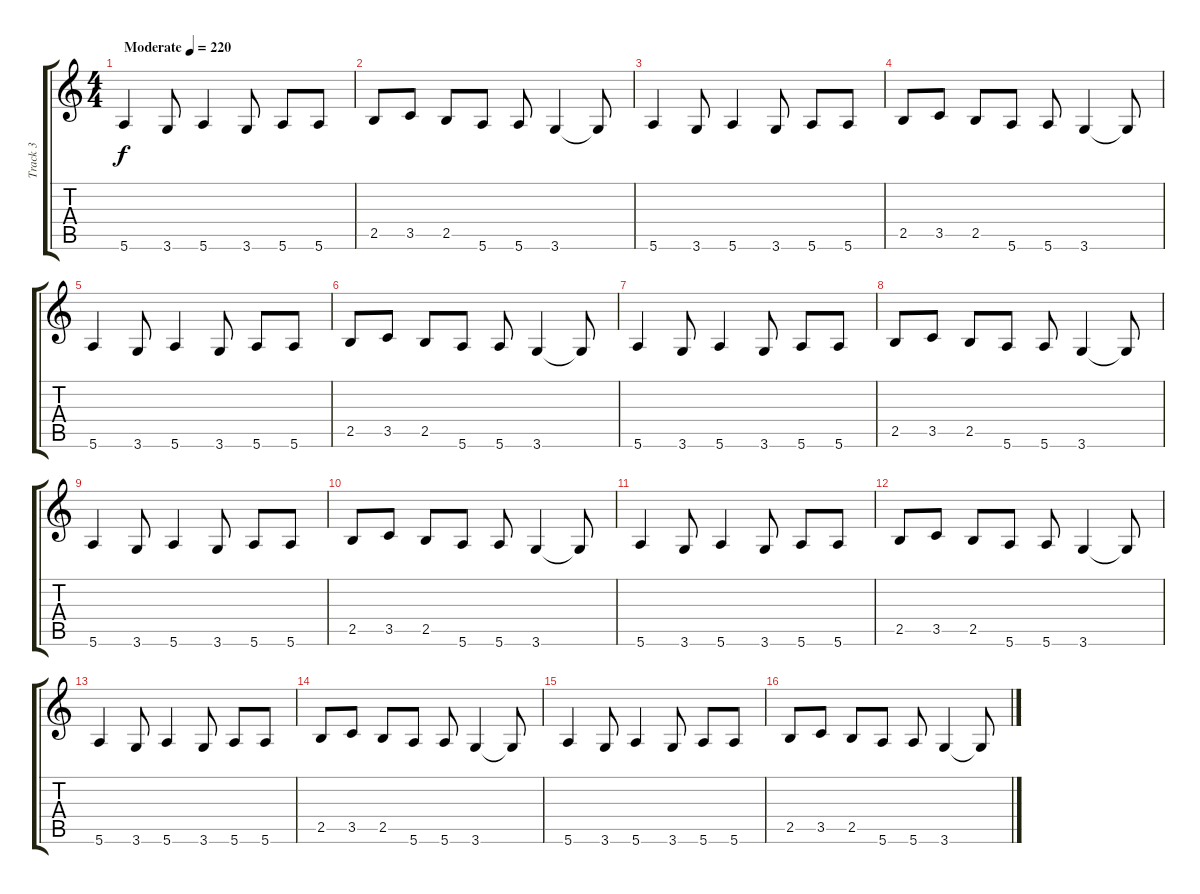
\track ("Track 3" "Track 3") {instrument distortionguitar}
\staff {score tabs}
\tuning (E4 B3 G3 D3 A2 E2) {hide}
\ts (4 4)
\tempo (220 "Moderate")
\clef g2
\ks c
5.6.4{dy f instrument distortionguitar} 3.6.8 5.6.4 3.6.8 5.6.8 5.6.8 |
2.5.8 3.5.8 2.5.8 5.6.8 5.6.8 3.6.4 3.6{t}.8 |
5.6.4 3.6.8 5.6.4 3.6.8 5.6.8 5.6.8 |
2.5.8 3.5.8 2.5.8 5.6.8 5.6.8 3.6.4 3.6{t}.8 |
5.6.4 3.6.8 5.6.4 3.6.8 5.6.8 5.6.8 |
2.5.8 3.5.8 2.5.8 5.6.8 5.6.8 3.6.4 3.6{t}.8 |
5.6.4 3.6.8 5.6.4 3.6.8 5.6.8 5.6.8 |
2.5.8 3.5.8 2.5.8 5.6.8 5.6.8 3.6.4 3.6{t}.8 |
5.6.4 3.6.8 5.6.4 3.6.8 5.6.8 5.6.8 |
2.5.8 3.5.8 2.5.8 5.6.8 5.6.8 3.6.4 3.6{t}.8 |
5.6.4 3.6.8 5.6.4 3.6.8 5.6.8 5.6.8 |
2.5.8 3.5.8 2.5.8 5.6.8 5.6.8 3.6.4 3.6{t}.8 |
5.6.4 3.6.8 5.6.4 3.6.8 5.6.8 5.6.8 |
2.5.8 3.5.8 2.5.8 5.6.8 5.6.8 3.6.4 3.6{t}.8 |
5.6.4 3.6.8 5.6.4 3.6.8 5.6.8 5.6.8 |
2.5.8 3.5.8 2.5.8 5.6.8 5.6.8 3.6.4 3.6{t}.8
